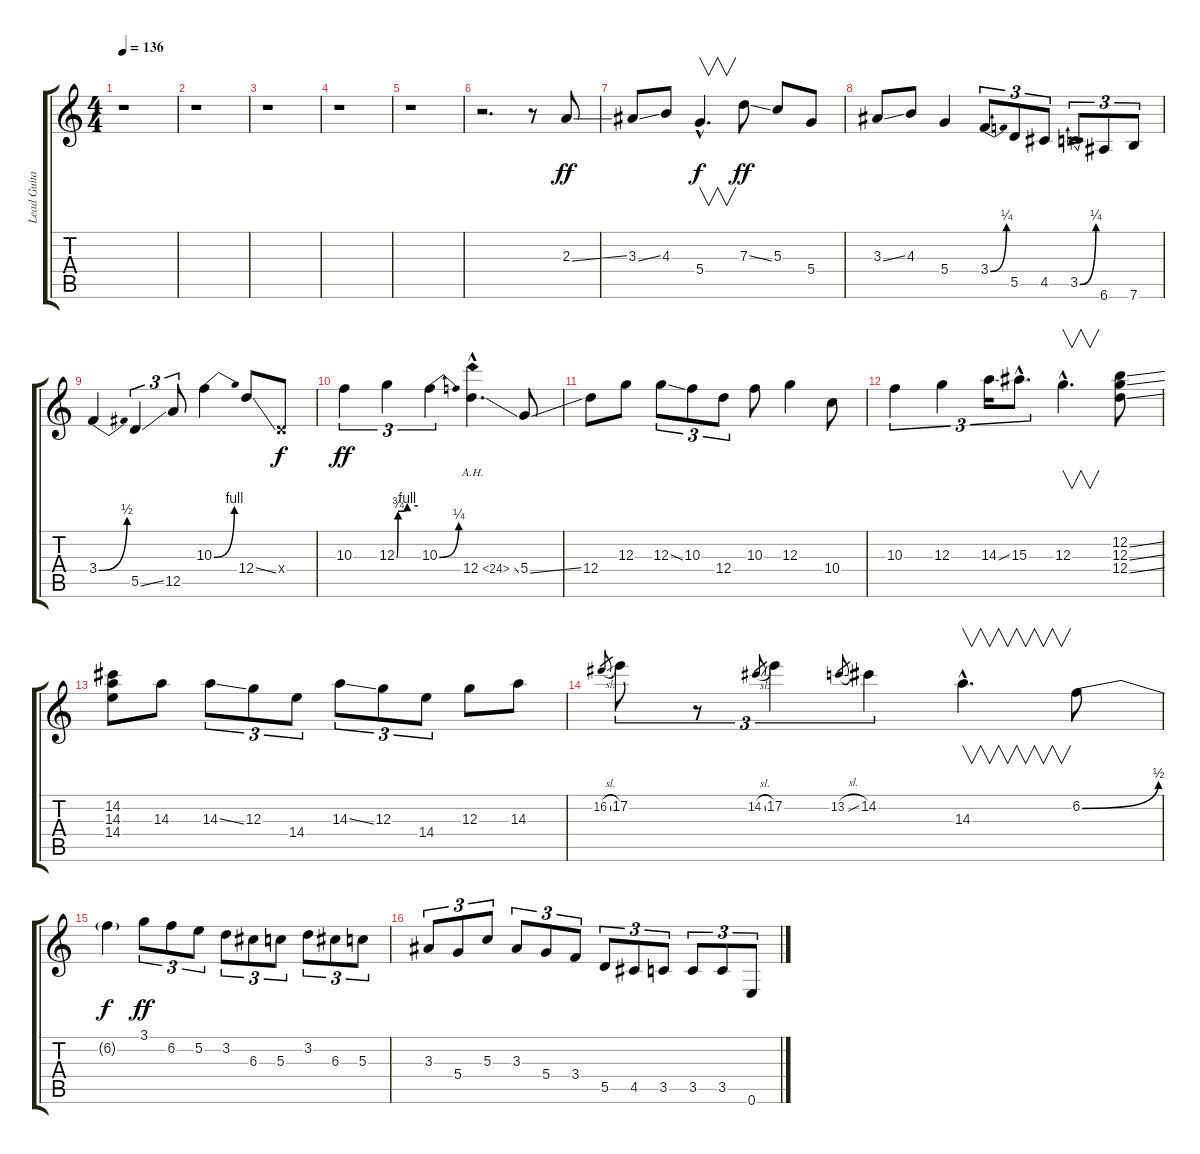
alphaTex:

\track ("Lead Guitar" "Lead Guita") {instrument overdrivenguitar}
\staff {score tabs}
\tuning (E4 B3 G3 D3 A2 E2) {hide}
\ts (4 4)
\tempo 136
\clef g2
\ks c
r.1{dy ff} |
r.1 |
r.1 |
r.1 |
r.1 |
r.2{d} r.8 2.3{ss}.8 |
3.3{ss}.8 4.3.8 5.4{hac}.4{v d dy f} 7.3{ss}.8{dy ff} 5.3.8 5.4.8 |
3.3{ss}.8 4.3.8 5.4.4 3.4{be (bend 0 0 60 1)}.8{tu (3 2) balance 16} 5.5.8{tu (3 2)} 4.5.8{tu (3 2)} 3.5{be (bend 0 0 60 1)}.8{tu (3 2)} 6.6.8{tu (3 2)} 7.6.8{tu (3 2)} |
3.4{be (bend 0 0 60 2)}.4{balance 16} 5.5{ss}.4{tu (3 2)} 12.5.8{tu (3 2)} 10.3{be (bend 0 0 60 4)}.4 12.4{ss}.8 0.4{x}.8{dy f} |
10.3.4{tu (3 2) dy ff} 12.3{be (custom 0 0 4 3 30 4 60 4)}.4{tu (3 2)} 10.3{be (bend 0 0 60 1)}.4{tu (3 2)} 12.4{ah 12 ss hac}.4{d instrument guitarharmonics} 5.4{ss}.8{balance 0 instrument overdrivenguitar} |
12.4.8 12.3.8 12.3{ss}.8{tu (3 2)} 10.3.8{tu (3 2)} 12.4.8{tu (3 2)} 10.3.8 12.3.4 10.4.8 |
10.3.4{tu (3 2)} 12.3.4{tu (3 2)} 14.3{ss}.16{tu (3 2)} 15.3{hac}.8{d tu (3 2)} 12.3{hac}.4{v d} (12.2{ss} 12.3{ss} 12.4{ss}).8 |
(14.2 14.3 14.4).8 14.3.8 14.3{ss}.8{tu (3 2)} 12.3.8{tu (3 2)} 14.4.8{tu (3 2)} 14.3{ss}.8{tu (3 2)} 12.3.8{tu (3 2)} 14.4.8{tu (3 2)} 12.3.8 14.3.8 |
16.2{sl}.8{gr} 17.2.8{tu (3 2)} r.8{tu (3 2)} 14.2{sl}.8{gr} 17.2.4{tu (3 2)} 13.2{sl}.8{gr} 14.2.4{tu (3 2)} 14.3{hac}.4{v d} 6.2{be (bend 0 0 60 2)}.8{balance 16} |
6.2{t}.4{dy f balance 16} 3.1.8{tu (3 2) dy ff} 6.2.8{tu (3 2)} 5.2.8{tu (3 2)} 3.2.8{tu (3 2)} 6.3.8{tu (3 2)} 5.3.8{tu (3 2)} 3.2.8{tu (3 2)} 6.3.8{tu (3 2)} 5.3.8{tu (3 2)} |
3.3.8{tu (3 2) balance 16} 5.4.8{tu (3 2)} 5.3.8{tu (3 2)} 3.3.8{tu (3 2)} 5.4.8{tu (3 2)} 3.4.8{tu (3 2)} 5.5.8{tu (3 2)} 4.5.8{tu (3 2)} 3.5.8{tu (3 2)} 3.5.8{tu (3 2)} 3.5.8{tu (3 2)} 0.6.8{tu (3 2)}
